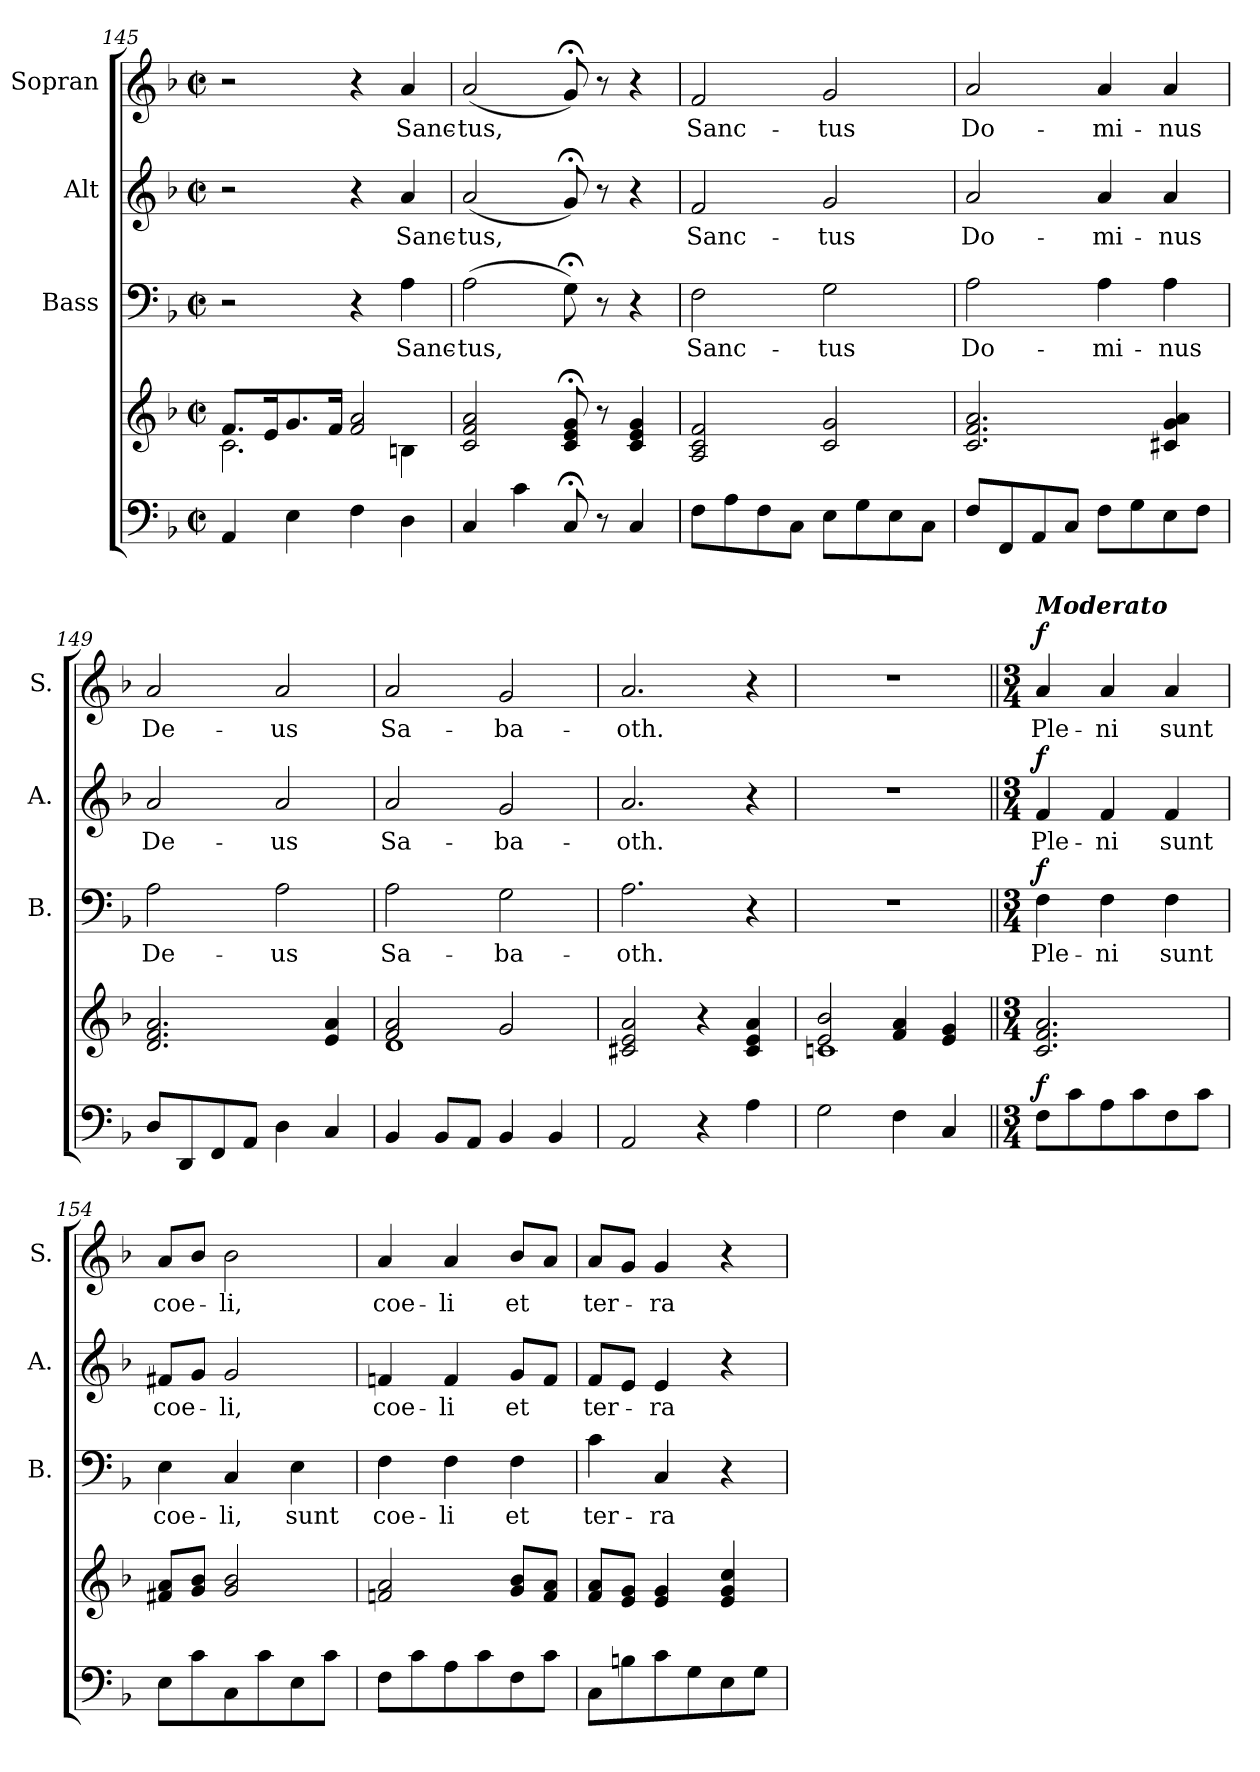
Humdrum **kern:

**kern	**kern	**dynam	**kern	**text	**dynam	**kern	**text	**dynam	**kern	**text	**dynam
*part4	*part4	*part4	*part3	*part3	*part3	*part2	*part2	*part2	*part1	*part1	*part1
*staff5	*staff4	*staff4/5	*staff3	*staff3	*staff3	*staff2	*staff2	*staff2	*staff1	*staff1	*staff1
*	*	*	*I"Bass	*	*	*I"Alt	*	*	*I"Sopran	*	*
*	*	*	*I'B.	*	*	*I'A.	*	*	*I'S.	*	*
*clefF4	*clefG2	*	*clefF4	*	*	*clefG2	*	*	*clefG2	*	*
*k[b-]	*k[b-]	*	*k[b-]	*	*	*k[b-]	*	*	*k[b-]	*	*
*F:	*F:	*	*F:	*	*	*F:	*	*	*F:	*	*
*M2/2	*M2/2	*	*M2/2	*	*	*M2/2	*	*	*M2/2	*	*
*met(c|)	*met(c|)	*	*met(c|)	*	*	*met(c|)	*	*	*met(c|)	*	*
=145	=145	=145	=145	=145	=145	=145	=145	=145	=145	=145	=145
*	*^	*	*	*	*	*	*	*	*	*	*
4AA/	8.f/L	2.c\	.	2r	.	.	2r	.	.	2r	.	.
.	16e/k	.	.	.	.	.	.	.	.	.	.	.
4E\	8.g/	.	.	.	.	.	.	.	.	.	.	.
.	16f/Jk	.	.	.	.	.	.	.	.	.	.	.
4F\	2f/ 2a/	.	.	4r	.	.	4r	.	.	4r	.	.
!	!	!	!	!	!LO:LY:b	!	!	!LO:LY:b	!	!	!LO:LY:b	!
4D\	.	4Bn\	.	4A\	Sanc-	.	4a/	Sanc-	.	4a/	Sanc-	.
=146	=146	=146	=146	=146	=146	=146	=146	=146	=146	=146	=146	=146
!	!	!	!	!	!LO:LY:b	!	!	!LO:LY:b	!	!	!LO:LY:b	!
*	*v	*v	*	*	*	*	*	*	*	*	*	*
4C/	2c/ 2f/ 2a/	.	(>2A\	-tus,	.	(<2a/	-tus,	.	(<2a/	-tus,	.
4c\	.	.	.	.	.	.	.	.	.	.	.
8C;</	8c/;< 8e/;< 8g/;<	.	8G;<\)	.	.	8g;</)	.	.	8g;</)	.	.
8r	8r	.	8r	.	.	8r	.	.	8r	.	.
4C/	4c/ 4e/ 4g/	.	4r	.	.	4r	.	.	4r	.	.
=147	=147	=147	=147	=147	=147	=147	=147	=147	=147	=147	=147
!	!	!	!	!LO:LY:b	!	!	!LO:LY:b	!	!	!LO:LY:b	!
8F\L	2A/ 2c/ 2f/	.	2F\	Sanc-	.	2f/	Sanc-	.	2f/	Sanc-	.
8A\	.	.	.	.	.	.	.	.	.	.	.
8F\	.	.	.	.	.	.	.	.	.	.	.
8C\J	.	.	.	.	.	.	.	.	.	.	.
!	!	!	!	!LO:LY:b	!	!	!LO:LY:b	!	!	!LO:LY:b	!
8E\L	2c/ 2g/	.	2G\	-tus	.	2g/	-tus	.	2g/	-tus	.
8G\	.	.	.	.	.	.	.	.	.	.	.
8E\	.	.	.	.	.	.	.	.	.	.	.
8C\J	.	.	.	.	.	.	.	.	.	.	.
!!LO:PB:g=z
=148	=148	=148	=148	=148	=148	=148	=148	=148	=148	=148	=148
!	!	!	!	!LO:LY:b	!	!	!LO:LY:b	!	!	!LO:LY:b	!
8F/L	2.c/ 2.f/ 2.a/	.	2A\	Do-	.	2a/	Do-	.	2a/	Do-	.
8FF/	.	.	.	.	.	.	.	.	.	.	.
8AA/	.	.	.	.	.	.	.	.	.	.	.
8C/J	.	.	.	.	.	.	.	.	.	.	.
!	!	!	!	!LO:LY:b	!	!	!LO:LY:b	!	!	!LO:LY:b	!
8F\L	.	.	4A\	-mi-	.	4a/	-mi-	.	4a/	-mi-	.
8G\	.	.	.	.	.	.	.	.	.	.	.
!	!	!	!	!LO:LY:b	!	!	!LO:LY:b	!	!	!LO:LY:b	!
8E\	4c#X/ 4g/ 4a/	.	4A\	-nus	.	4a/	-nus	.	4a/	-nus	.
8F\J	.	.	.	.	.	.	.	.	.	.	.
=149	=149	=149	=149	=149	=149	=149	=149	=149	=149	=149	=149
!	!	!	!	!LO:LY:b	!	!	!LO:LY:b	!	!	!LO:LY:b	!
8D/L	2.d/ 2.f/ 2.a/	.	2A\	De-	.	2a/	De-	.	2a/	De-	.
8DD/	.	.	.	.	.	.	.	.	.	.	.
8FF/	.	.	.	.	.	.	.	.	.	.	.
8AA/J	.	.	.	.	.	.	.	.	.	.	.
!	!	!	!	!LO:LY:b	!	!	!LO:LY:b	!	!	!LO:LY:b	!
4D\	.	.	2A\	-us	.	2a/	-us	.	2a/	-us	.
4C/	4e/ 4a/	.	.	.	.	.	.	.	.	.	.
=150	=150	=150	=150	=150	=150	=150	=150	=150	=150	=150	=150
*	*^	*	*	*	*	*	*	*	*	*	*
!	!	!	!	!	!LO:LY:b	!	!	!LO:LY:b	!	!	!LO:LY:b	!
4BB-/	2f/ 2a/	1d	.	2A\	Sa-	.	2a/	Sa-	.	2a/	Sa-	.
8BB-/L	.	.	.	.	.	.	.	.	.	.	.	.
8AA/J	.	.	.	.	.	.	.	.	.	.	.	.
!	!	!	!	!	!LO:LY:b	!	!	!LO:LY:b	!	!	!LO:LY:b	!
4BB-/	2g/	.	.	2G\	-ba-	.	2g/	-ba-	.	2g/	-ba-	.
4BB-/	.	.	.	.	.	.	.	.	.	.	.	.
*	*v	*v	*	*	*	*	*	*	*	*	*	*
=151	=151	=151	=151	=151	=151	=151	=151	=151	=151	=151	=151
!	!	!	!	!LO:LY:b	!	!	!LO:LY:b	!	!	!LO:LY:b	!
2AA/	2c#X/ 2e/ 2a/	.	2.A\	-oth.	.	2.a/	-oth.	.	2.a/	-oth.	.
4r	4r	.	.	.	.	.	.	.	.	.	.
4A\	4c#/ 4e/ 4a/	.	4r	.	.	4r	.	.	4r	.	.
=152	=152	=152	=152	=152	=152	=152	=152	=152	=152	=152	=152
*	*^	*	*	*	*	*	*	*	*	*	*
2G\	2e/ 2b-/	1cn	.	1r	.	.	1r	.	.	1r	.	.
4F\	4f/ 4a/	.	.	.	.	.	.	.	.	.	.	.
4C/	4e/ 4g/	.	.	.	.	.	.	.	.	.	.	.
*	*v	*v	*	*	*	*	*	*	*	*	*	*
=153||	=153||	=153||	=153||	=153||	=153||	=153||	=153||	=153||	=153||	=153||	=153||
*M3/4	*M3/4	*	*M3/4	*	*	*M3/4	*	*	*M3/4	*	*
!	!	!	!	!	!	!	!	!	!LO:TX:a:Bi:t=Moderato	!	!
!	!	!LO:DY:a=2	!	!LO:LY:b	!LO:DY:a	!	!LO:LY:b	!LO:DY:a	!	!LO:LY:b	!LO:DY:a
8F\L	2.c/ 2.f/ 2.a/	f	4F\	Ple-	f	4f/	Ple-	f	4a/	Ple-	f
8c\	.	.	.	.	.	.	.	.	.	.	.
!	!	!	!	!LO:LY:b	!	!	!LO:LY:b	!	!	!LO:LY:b	!
8A\	.	.	4F\	-ni	.	4f/	-ni	.	4a/	-ni	.
8c\	.	.	.	.	.	.	.	.	.	.	.
!	!	!	!	!LO:LY:b	!	!	!LO:LY:b	!	!	!LO:LY:b	!
8F\	.	.	4F\	sunt	.	4f/	sunt	.	4a/	sunt	.
8c\J	.	.	.	.	.	.	.	.	.	.	.
=154	=154	=154	=154	=154	=154	=154	=154	=154	=154	=154	=154
!	!	!	!	!LO:LY:b	!	!	!LO:LY:b	!	!	!LO:LY:b	!
8E\L	8f#X/ 8a/L	.	4E\	coe-	.	8f#X/L	coe-	.	8a/L	coe-	.
8c\	8g/ 8b-/J	.	.	.	.	8g/J	.	.	8b-/J	.	.
!	!	!	!	!LO:LY:b	!	!	!LO:LY:b	!	!	!LO:LY:b	!
8C\	2g/ 2b-/	.	4C/	-li,	.	2g/	-li,	.	2b-\	-li,	.
8c\	.	.	.	.	.	.	.	.	.	.	.
!	!	!	!	!LO:LY:b	!	!	!	!	!	!	!
8E\	.	.	4E\	sunt	.	.	.	.	.	.	.
8c\J	.	.	.	.	.	.	.	.	.	.	.
!!LO:LB:g=z
=155	=155	=155	=155	=155	=155	=155	=155	=155	=155	=155	=155
!	!	!	!	!LO:LY:b	!	!	!LO:LY:b	!	!	!LO:LY:b	!
8F\L	2fn/ 2a/	.	4F\	coe-	.	4fn/	coe-	.	4a/	coe-	.
8c\	.	.	.	.	.	.	.	.	.	.	.
!	!	!	!	!LO:LY:b	!	!	!LO:LY:b	!	!	!LO:LY:b	!
8A\	.	.	4F\	-li	.	4f/	-li	.	4a/	-li	.
8c\	.	.	.	.	.	.	.	.	.	.	.
!	!	!	!	!LO:LY:b	!	!	!LO:LY:b	!	!	!LO:LY:b	!
8F\	8g/ 8b-/L	.	4F\	et	.	8g/L	et	.	8b-/L	et	.
8c\J	8f/ 8a/J	.	.	.	.	8f/J	.	.	8a/J	.	.
=156	=156	=156	=156	=156	=156	=156	=156	=156	=156	=156	=156
!	!	!	!	!LO:LY:b	!	!	!LO:LY:b	!	!	!LO:LY:b	!
8C\L	8f/ 8a/L	.	4c\	ter-	.	8f/L	ter-	.	8a/L	ter-	.
8Bn\	8e/ 8g/J	.	.	.	.	8e/J	.	.	8g/J	.	.
!	!	!	!	!LO:LY:b	!	!	!LO:LY:b	!	!	!LO:LY:b	!
8c\	4e/ 4g/	.	4C/	-ra	.	4e/	-ra	.	4g/	-ra	.
8G\	.	.	.	.	.	.	.	.	.	.	.
8E\	4e/ 4g/ 4cc/	.	4r	.	.	4r	.	.	4r	.	.
8G\J	.	.	.	.	.	.	.	.	.	.	.
=	=	=	=	=	=	=	=	=	=	=	=
*-	*-	*-	*-	*-	*-	*-	*-	*-	*-	*-	*-
